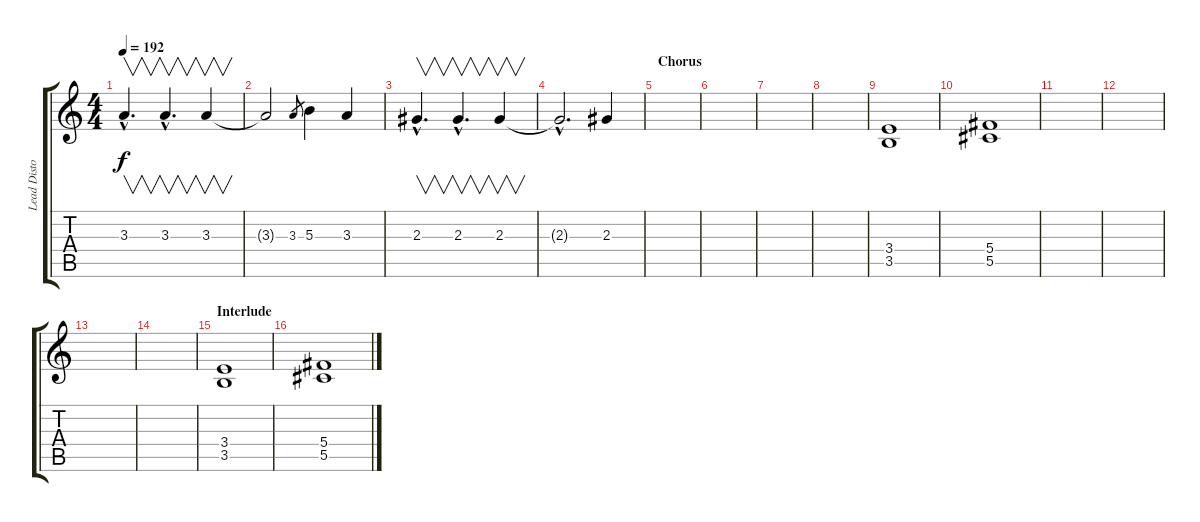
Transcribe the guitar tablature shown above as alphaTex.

\track ("Lead Distortion" "Lead Disto") {instrument overdrivenguitar}
\staff {score tabs}
\tuning (Eb4 Bb3 Gb3 Db3 Ab2 Eb2) {hide}
\ts (4 4)
\tempo 192
\clef g2
\ks c
3.3{hac}.4{v d dy f} 3.3{hac}.4{v d} 3.3.4{v} |
3.3{t}.2 3.3.8{gr} 5.3.4 3.3.4 |
2.3{hac}.4{v d} 2.3{hac}.4{v d} 2.3.4{v} |
2.3{hac t}.2{d} 2.3.4 |
\section ("" "Chorus")
|
|
|
|
(3.4 3.5).1 |
(5.4 5.5).1 |
|
|
|
|
\section ("" "Interlude")
(3.4 3.5).1 |
(5.4 5.5).1
